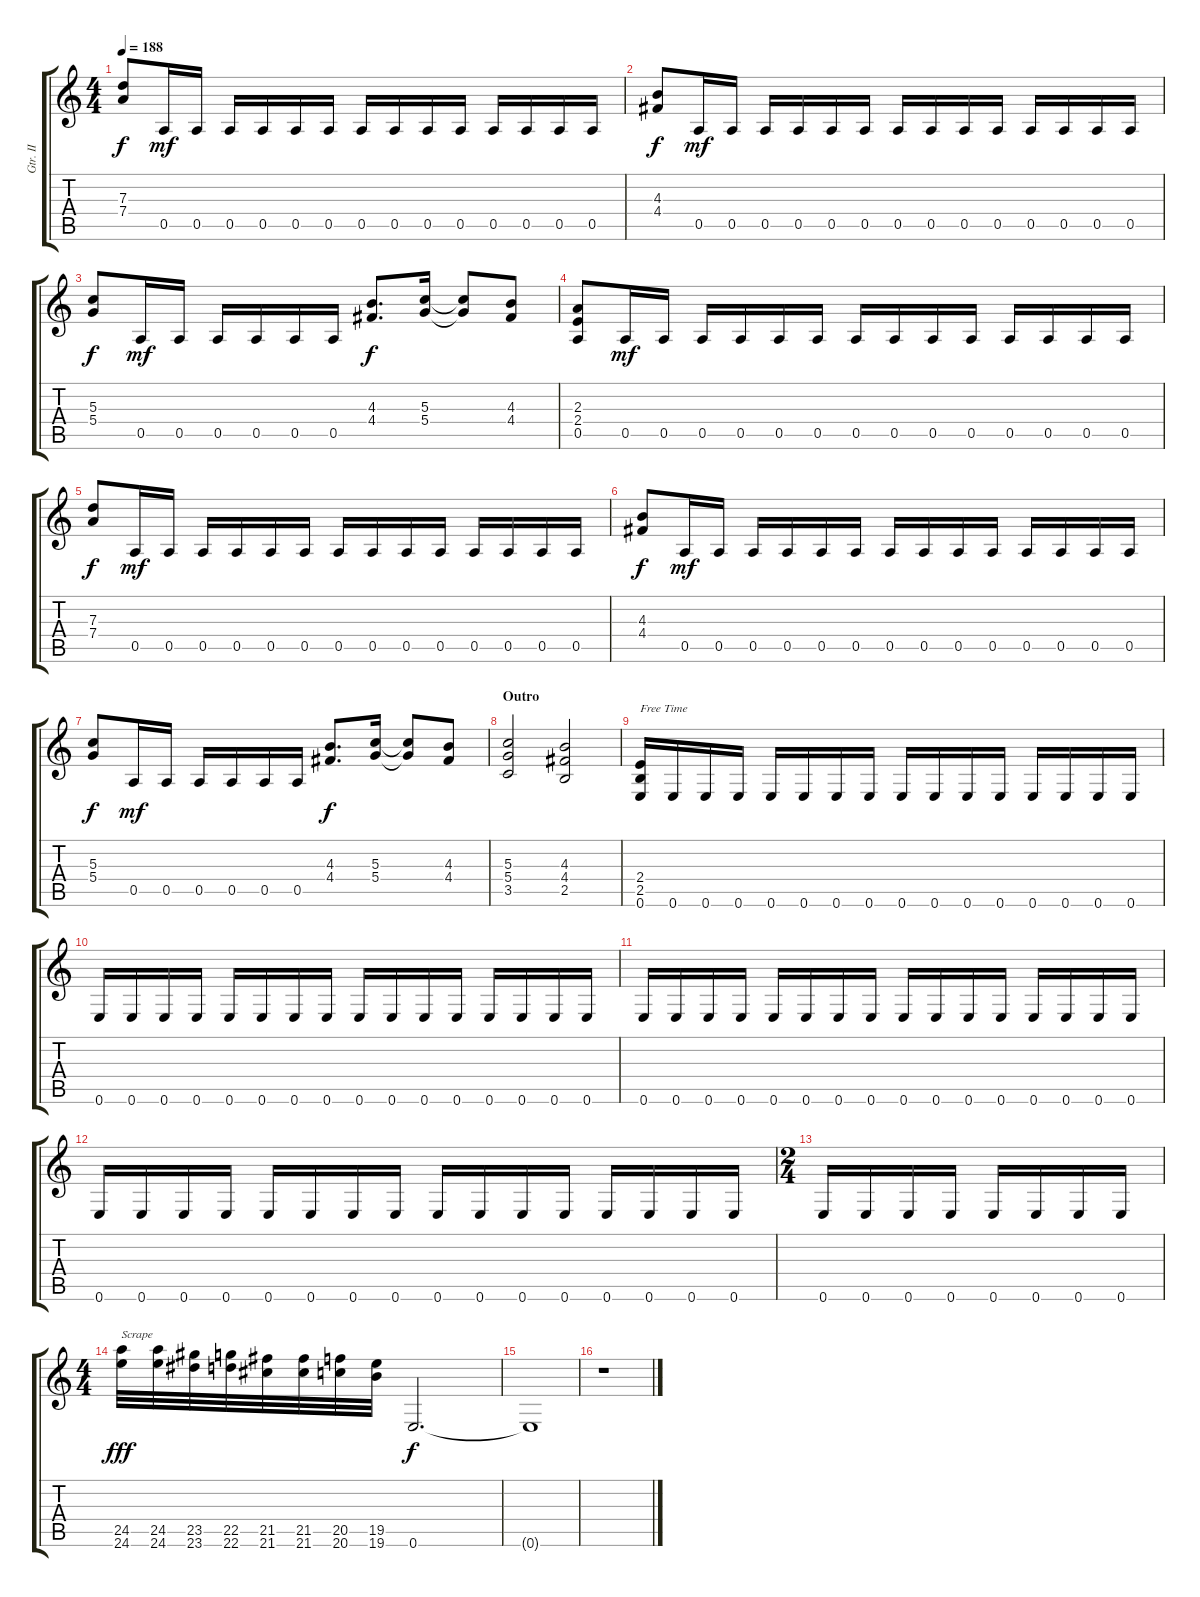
\track ("Gtr. II" "Gtr. II") {instrument overdrivenguitar}
\staff {score tabs}
\tuning (E4 B3 G3 D3 A2 E2) {hide}
\ts (4 4)
\tempo 188
\clef g2
\ks c
(7.3 7.4).8{dy f} 0.5.16{dy mf} 0.5.16 0.5.16 0.5.16 0.5.16 0.5.16 0.5.16 0.5.16 0.5.16 0.5.16 0.5.16 0.5.16 0.5.16 0.5.16 |
(4.3 4.4).8{dy f} 0.5.16{dy mf} 0.5.16 0.5.16 0.5.16 0.5.16 0.5.16 0.5.16 0.5.16 0.5.16 0.5.16 0.5.16 0.5.16 0.5.16 0.5.16 |
(5.3 5.4).8{dy f} 0.5.16{dy mf} 0.5.16 0.5.16 0.5.16 0.5.16 0.5.16 (4.3 4.4).8{d dy f} (5.3 5.4).16 (5.3{t} 5.4{t}).8 (4.3 4.4).8 |
(2.3 2.4 0.5).8 0.5.16{dy mf} 0.5.16 0.5.16 0.5.16 0.5.16 0.5.16 0.5.16 0.5.16 0.5.16 0.5.16 0.5.16 0.5.16 0.5.16 0.5.16 |
(7.3 7.4).8{dy f} 0.5.16{dy mf} 0.5.16 0.5.16 0.5.16 0.5.16 0.5.16 0.5.16 0.5.16 0.5.16 0.5.16 0.5.16 0.5.16 0.5.16 0.5.16 |
(4.3 4.4).8{dy f} 0.5.16{dy mf} 0.5.16 0.5.16 0.5.16 0.5.16 0.5.16 0.5.16 0.5.16 0.5.16 0.5.16 0.5.16 0.5.16 0.5.16 0.5.16 |
(5.3 5.4).8{dy f} 0.5.16{dy mf} 0.5.16 0.5.16 0.5.16 0.5.16 0.5.16 (4.3 4.4).8{d dy f} (5.3 5.4).16 (5.3{t} 5.4{t}).8 (4.3 4.4).8 |
\section ("" "Outro")
(5.3 5.4 3.5).2 (4.3 4.4 2.5).2 |
(2.4 2.5 0.6).16{txt "Free Time"} 0.6.16 0.6.16 0.6.16 0.6.16 0.6.16 0.6.16 0.6.16 0.6.16 0.6.16 0.6.16 0.6.16 0.6.16 0.6.16 0.6.16 0.6.16 |
0.6.16 0.6.16 0.6.16 0.6.16 0.6.16 0.6.16 0.6.16 0.6.16 0.6.16 0.6.16 0.6.16 0.6.16 0.6.16 0.6.16 0.6.16 0.6.16 |
0.6.16 0.6.16 0.6.16 0.6.16 0.6.16 0.6.16 0.6.16 0.6.16 0.6.16 0.6.16 0.6.16 0.6.16 0.6.16 0.6.16 0.6.16 0.6.16 |
0.6.16 0.6.16 0.6.16 0.6.16 0.6.16 0.6.16 0.6.16 0.6.16 0.6.16 0.6.16 0.6.16 0.6.16 0.6.16 0.6.16 0.6.16 0.6.16 |
\ts (2 4)
0.6.16 0.6.16 0.6.16 0.6.16 0.6.16 0.6.16 0.6.16 0.6.16 |
\ts (4 4)
(24.5 24.6).32{txt "Scrape" dy fff instrument guitarfretnoise} (24.5 24.6).32 (23.5 23.6).32 (22.5 22.6).32 (21.5 21.6).32 (21.5 21.6).32 (20.5 20.6).32 (19.5 19.6).32 0.6.2{d dy f instrument overdrivenguitar} |
0.6{t}.1 |
r.1
